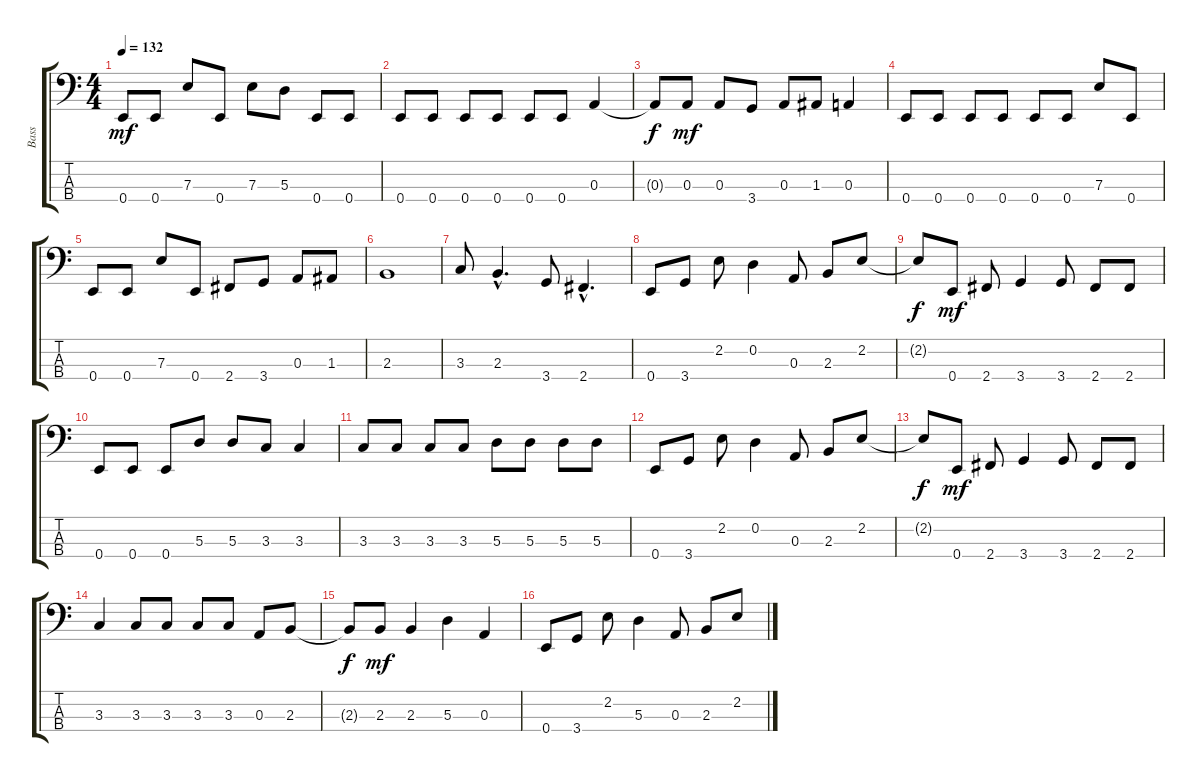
\track ("Bass" "Bass") {instrument electricbassfinger}
\staff {score tabs}
\tuning (G2 D2 A1 E1) {hide}
\ts (4 4)
\tempo 132
\clef f4
\ks c
0.4.8{dy mf} 0.4.8 7.3.8 0.4.8 7.3.8 5.3.8 0.4.8 0.4.8 |
0.4.8 0.4.8 0.4.8 0.4.8 0.4.8 0.4.8 0.3.4 |
0.3{t}.8{dy f} 0.3.8{dy mf} 0.3.8 3.4.8 0.3.8 1.3.8 0.3.4 |
0.4.8 0.4.8 0.4.8 0.4.8 0.4.8 0.4.8 7.3.8 0.4.8 |
0.4.8 0.4.8 7.3.8 0.4.8 2.4.8 3.4.8 0.3.8 1.3.8 |
2.3.1 |
3.3.8 2.3{hac}.4{d} 3.4.8 2.4{hac}.4{d} |
0.4.8 3.4.8 2.2.8 0.2.4 0.3.8 2.3.8 2.2.8 |
2.2{t}.8{dy f} 0.4.8{dy mf} 2.4.8 3.4.4 3.4.8 2.4.8 2.4.8 |
0.4.8 0.4.8 0.4.8 5.3.8 5.3.8 3.3.8 3.3.4 |
3.3.8 3.3.8 3.3.8 3.3.8 5.3.8 5.3.8 5.3.8 5.3.8 |
0.4.8 3.4.8 2.2.8 0.2.4 0.3.8 2.3.8 2.2.8 |
2.2{t}.8{dy f} 0.4.8{dy mf} 2.4.8 3.4.4 3.4.8 2.4.8 2.4.8 |
3.3.4 3.3.8 3.3.8 3.3.8 3.3.8 0.3.8 2.3.8 |
2.3{t}.8{dy f} 2.3.8{dy mf} 2.3.4 5.3.4 0.3.4 |
0.4.8 3.4.8 2.2.8 5.3.4 0.3.8 2.3.8 2.2.8
